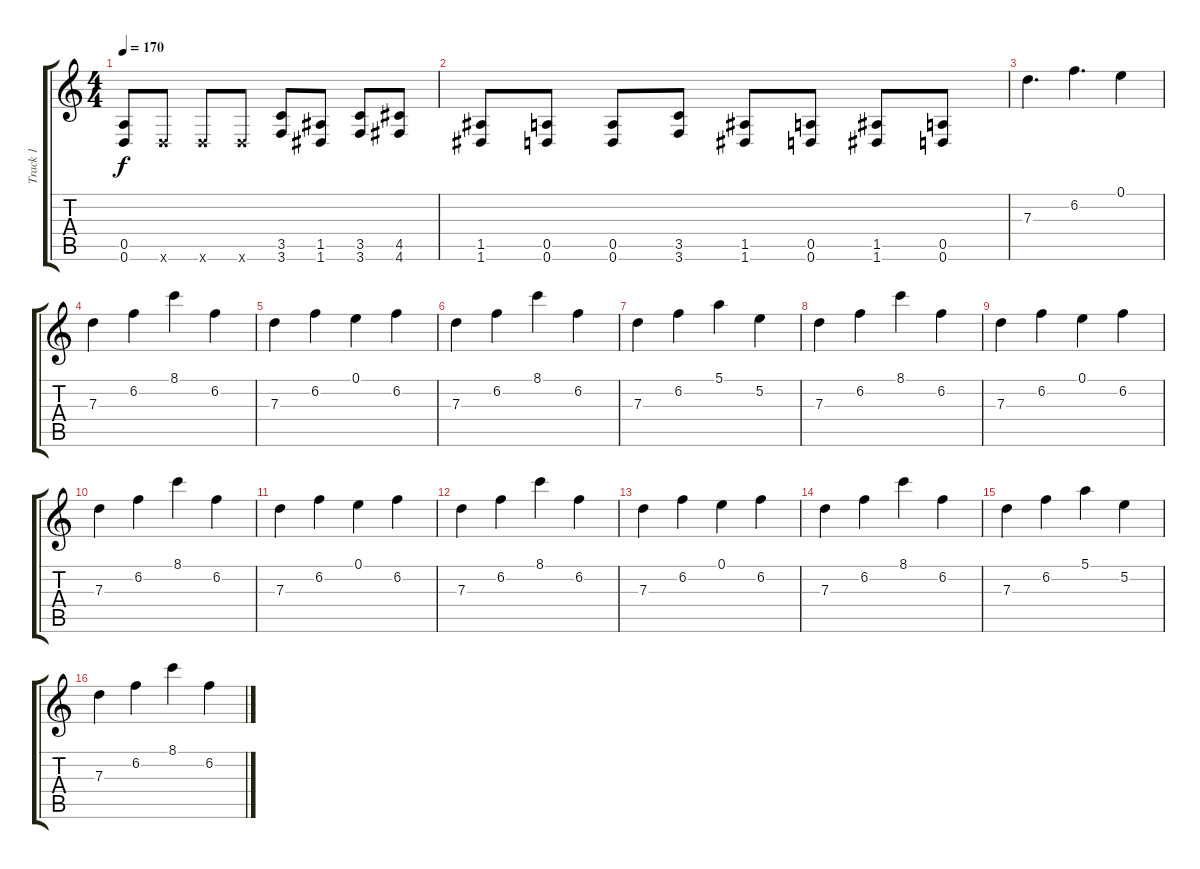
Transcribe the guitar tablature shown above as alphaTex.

\track ("Track 1" "Track 1") {instrument distortionguitar}
\staff {score tabs}
\tuning (E4 B3 G3 D3 A2 D2) {hide}
\ts (4 4)
\tempo 170
\clef g2
\ks c
(0.5 0.6).8{dy f} 0.6{x}.8 0.6{x}.8 0.6{x}.8 (3.5 3.6).8 (1.5 1.6).8 (3.5 3.6).8 (4.5 4.6).8 |
(1.5 1.6).8 (0.5 0.6).8 (0.5 0.6).8 (3.5 3.6).8 (1.5 1.6).8 (0.5 0.6).8 (1.5 1.6).8 (0.5 0.6).8 |
7.3.4{d} 6.2.4{d} 0.1.4 |
7.3.4 6.2.4 8.1.4 6.2.4 |
7.3.4 6.2.4 0.1.4 6.2.4 |
7.3.4 6.2.4 8.1.4 6.2.4 |
7.3.4 6.2.4 5.1.4 5.2.4 |
7.3.4 6.2.4 8.1.4 6.2.4 |
7.3.4 6.2.4 0.1.4 6.2.4 |
7.3.4 6.2.4 8.1.4 6.2.4 |
7.3.4 6.2.4 0.1.4 6.2.4 |
7.3.4 6.2.4 8.1.4 6.2.4 |
7.3.4 6.2.4 0.1.4 6.2.4 |
7.3.4 6.2.4 8.1.4 6.2.4 |
7.3.4 6.2.4 5.1.4 5.2.4 |
7.3.4 6.2.4 8.1.4 6.2.4
